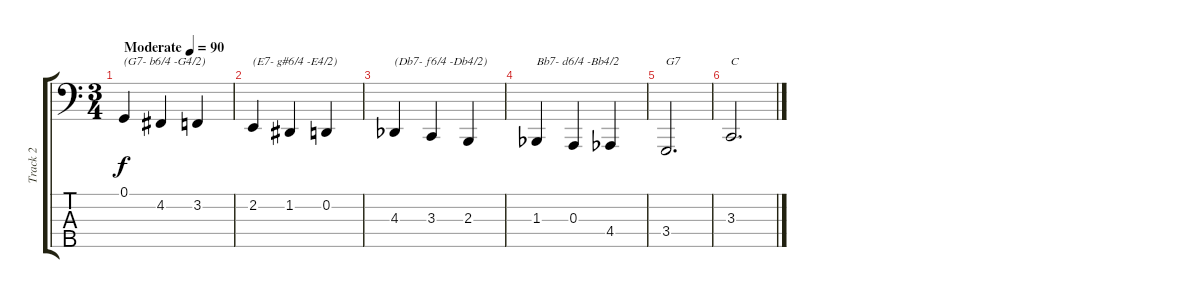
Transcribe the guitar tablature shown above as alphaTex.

\track ("Track 2" "Track 2") {solo instrument acousticgrandpiano}
\staff {score tabs}
\tuning (G2 D2 A1 E1 B0) {hide}
\ts (3 4)
\tempo (90 "Moderate")
\clef f4
\ks c
0.1.4{txt "(G7- b6/4 -G4/2)" dy f instrument acousticgrandpiano} 4.2.4 3.2.4{txt " "} |
2.2.4{txt "(E7- g#6/4 -E4/2)"} 1.2.4 0.2.4 |
4.3{acc b}.4{txt "(Db7- f6/4 -Db4/2)"} 3.3.4 2.3.4 |
1.3{acc b}.4{txt "Bb7- d6/4 -Bb4/2"} 0.3.4 4.4{acc b}.4 |
3.4.2{d txt "G7"} |
3.3.2{d txt "C"}
